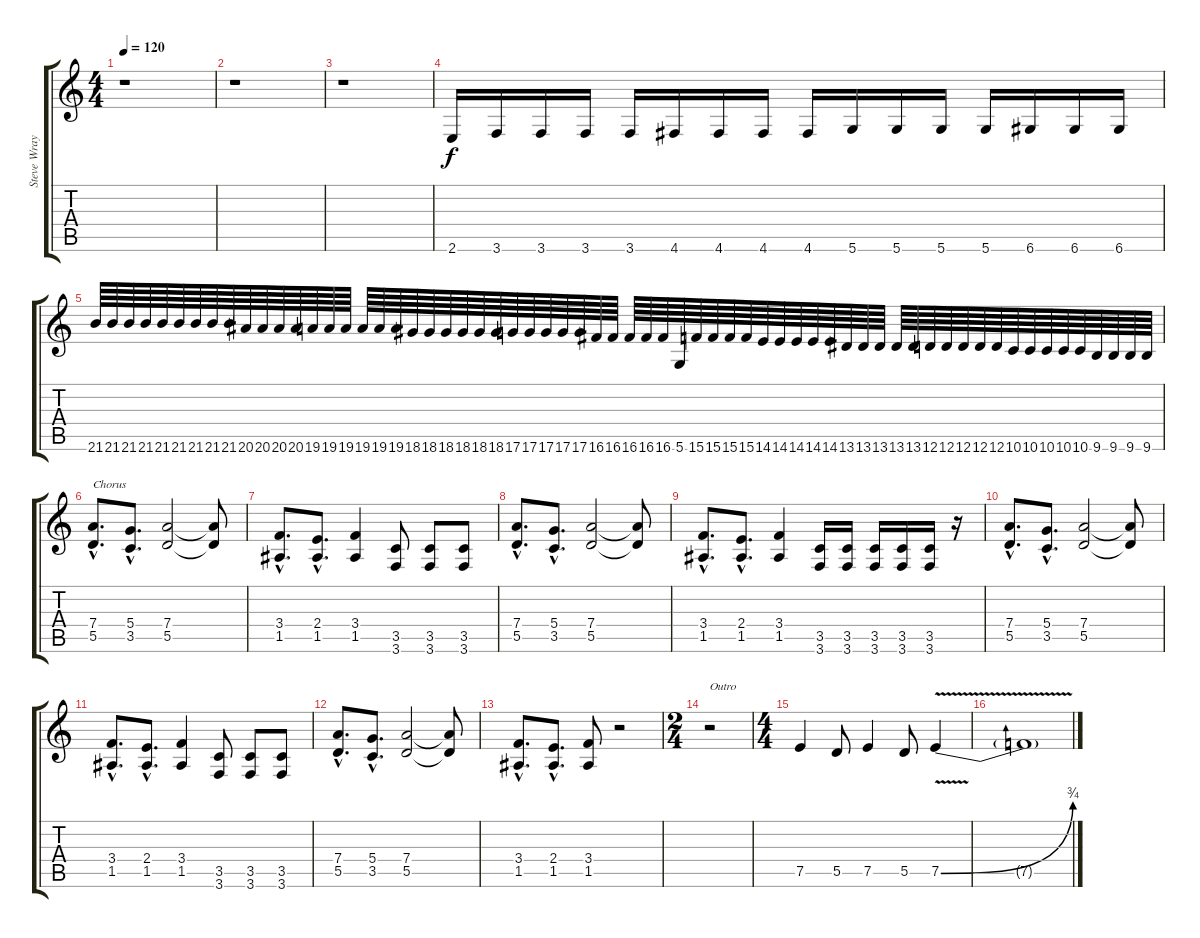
\track ("Steve Wray" "Steve Wray") {instrument distortionguitar}
\staff {score tabs}
\tuning (E4 B3 G3 D3 A2 D2) {hide}
\ts (4 4)
\tempo 120
\clef g2
\ks c
r.1{dy f} |
r.1 |
r.1 |
2.6.16 3.6.16 3.6.16 3.6.16 3.6.16 4.6.16 4.6.16 4.6.16 4.6.16 5.6.16 5.6.16 5.6.16 5.6.16 6.6.16 6.6.16 6.6.16 |
21.6.64 21.6.64 21.6.64 21.6.64 21.6.64 21.6.64 21.6.64 21.6.64 21.6.64 20.6.64 20.6.64 20.6.64 20.6.64 19.6.64 19.6.64 19.6.64 19.6.64 19.6.64 19.6.64 18.6.64 18.6.64 18.6.64 18.6.64 18.6.64 18.6.64 17.6.64 17.6.64 17.6.64 17.6.64 17.6.64 16.6.64 16.6.64 16.6.64 16.6.64 16.6.64 5.6.64 15.6.64 15.6.64 15.6.64 15.6.64 14.6.64 14.6.64 14.6.64 14.6.64 14.6.64 13.6.64 13.6.64 13.6.64 13.6.64 13.6.64 12.6.64 12.6.64 12.6.64 12.6.64 12.6.64 10.6.64 10.6.64 10.6.64 10.6.64 10.6.64 9.6.64 9.6.64 9.6.64 9.6.64 |
(7.4{hac} 5.5{hac}).8{d txt "Chorus"} (5.4{hac} 3.5{hac}).8{d} (7.4 5.5).2 (7.4{t} 5.5{t}).8 |
(3.4{hac} 1.5{hac}).8{d} (2.4{hac} 1.5{hac}).8{d} (3.4 1.5).4 (3.5 3.6).8 (3.5 3.6).8 (3.5 3.6).8 |
(7.4{hac} 5.5{hac}).8{d} (5.4{hac} 3.5{hac}).8{d} (7.4 5.5).2 (7.4{t} 5.5{t}).8 |
(3.4{hac} 1.5{hac}).8{d} (2.4{hac} 1.5{hac}).8{d} (3.4 1.5).4 (3.5 3.6).16 (3.5 3.6).16 (3.5 3.6).16 (3.5 3.6).16 (3.5 3.6).16 r.16 |
(7.4{hac} 5.5{hac}).8{d} (5.4{hac} 3.5{hac}).8{d} (7.4 5.5).2 (7.4{t} 5.5{t}).8 |
(3.4{hac} 1.5{hac}).8{d} (2.4{hac} 1.5{hac}).8{d} (3.4 1.5).4 (3.5 3.6).8 (3.5 3.6).8 (3.5 3.6).8 |
(7.4{hac} 5.5{hac}).8{d} (5.4{hac} 3.5{hac}).8{d} (7.4 5.5).2 (7.4{t} 5.5{t}).8 |
(3.4{hac} 1.5{hac}).8{d} (2.4{hac} 1.5{hac}).8{d} (3.4 1.5).8 r.2 |
\ts (2 4)
r.2{txt "Outro"} |
\ts (4 4)
7.5.4 5.5.8 7.5.4 5.5.8 7.5{be (bend 0 0 60 3) v}.4 |
7.5{t}.1
